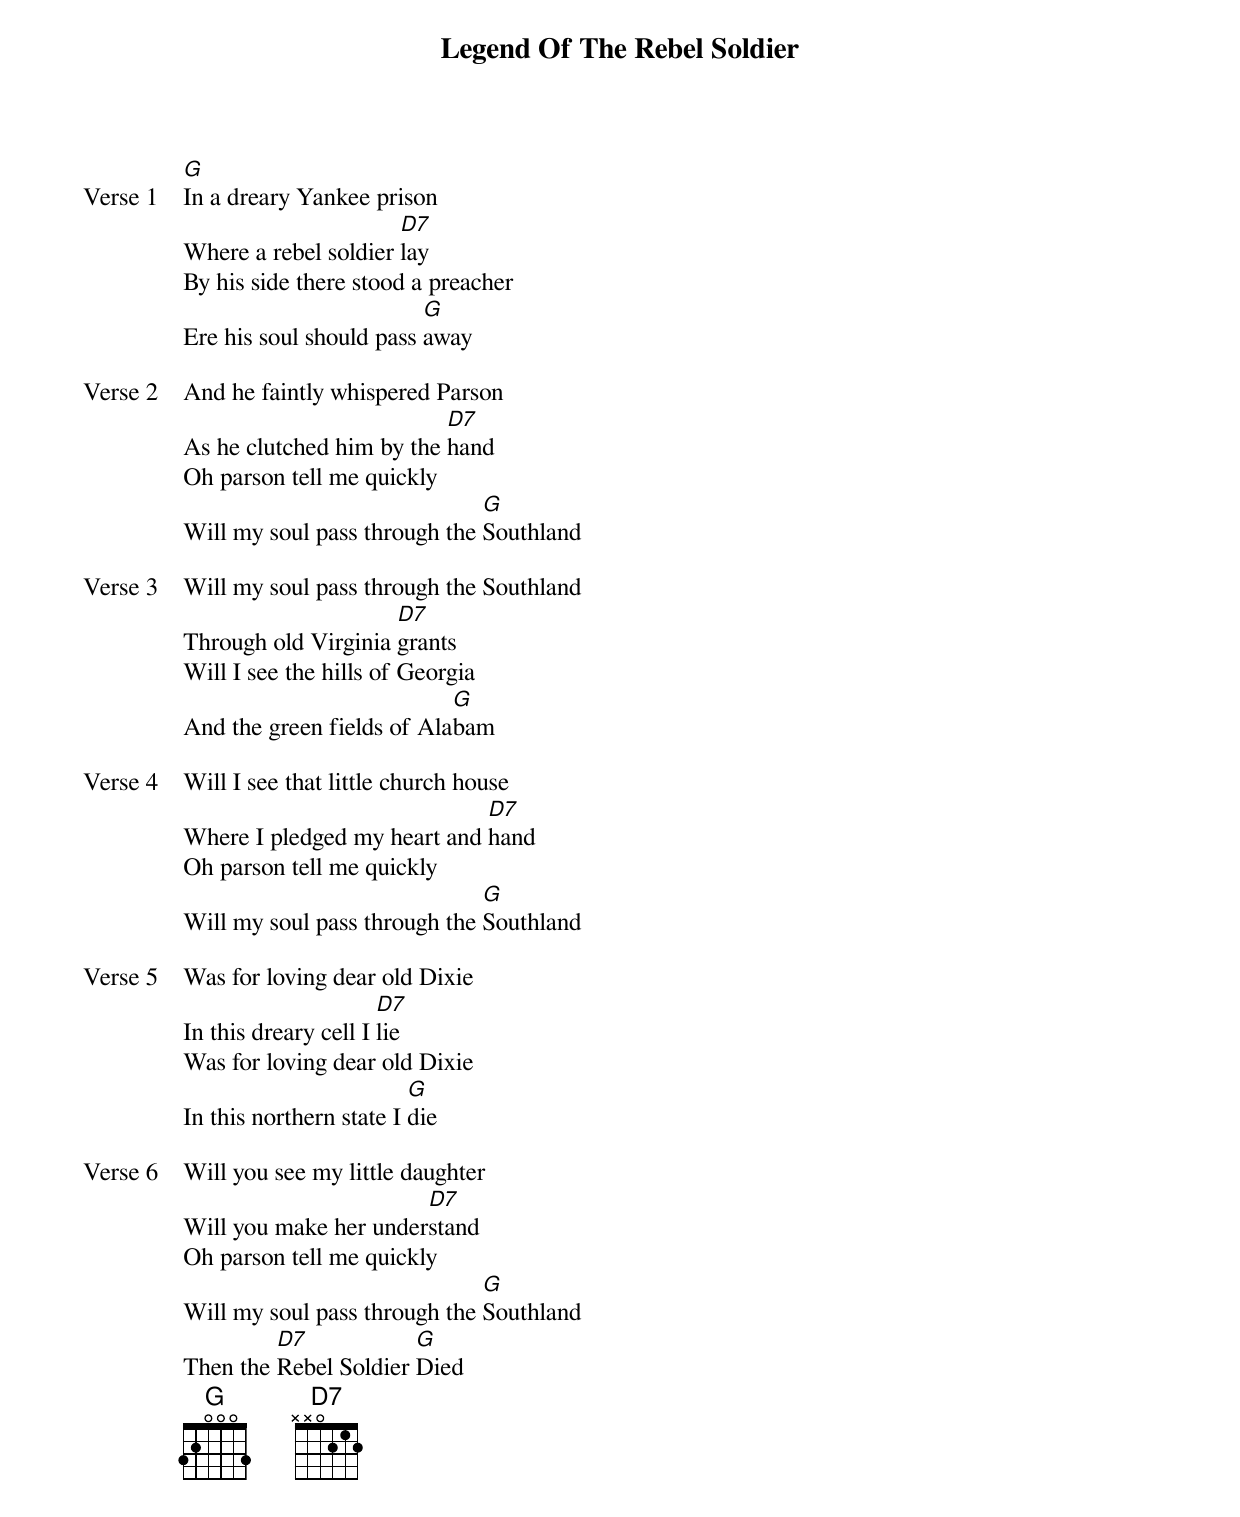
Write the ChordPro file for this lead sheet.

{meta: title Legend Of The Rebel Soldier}
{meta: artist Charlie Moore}
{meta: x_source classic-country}
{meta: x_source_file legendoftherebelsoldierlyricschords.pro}
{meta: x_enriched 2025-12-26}

{start_of_verse: Verse 1}
[G]In a dreary Yankee prison
Where a rebel soldier [D7]lay
By his side there stood a preacher
Ere his soul should pass [G]away
{end_of_verse}

{start_of_verse: Verse 2}
And he faintly whispered Parson
As he clutched him by the [D7]hand
Oh parson tell me quickly
Will my soul pass through the [G]Southland
{end_of_verse}

{start_of_verse: Verse 3}
Will my soul pass through the Southland
Through old Virginia [D7]grants
Will I see the hills of Georgia
And the green fields of Ala[G]bam
{end_of_verse}

{start_of_verse: Verse 4}
Will I see that little church house
Where I pledged my heart and [D7]hand
Oh parson tell me quickly
Will my soul pass through the [G]Southland
{end_of_verse}

{start_of_verse: Verse 5}
Was for loving dear old Dixie
In this dreary cell I [D7]lie
Was for loving dear old Dixie
In this northern state I [G]die
{end_of_verse}

{start_of_verse: Verse 6}
Will you see my little daughter
Will you make her under[D7]stand
Oh parson tell me quickly
Will my soul pass through the [G]Southland
Then the [D7]Rebel Soldier [G]Died
{end_of_verse}
